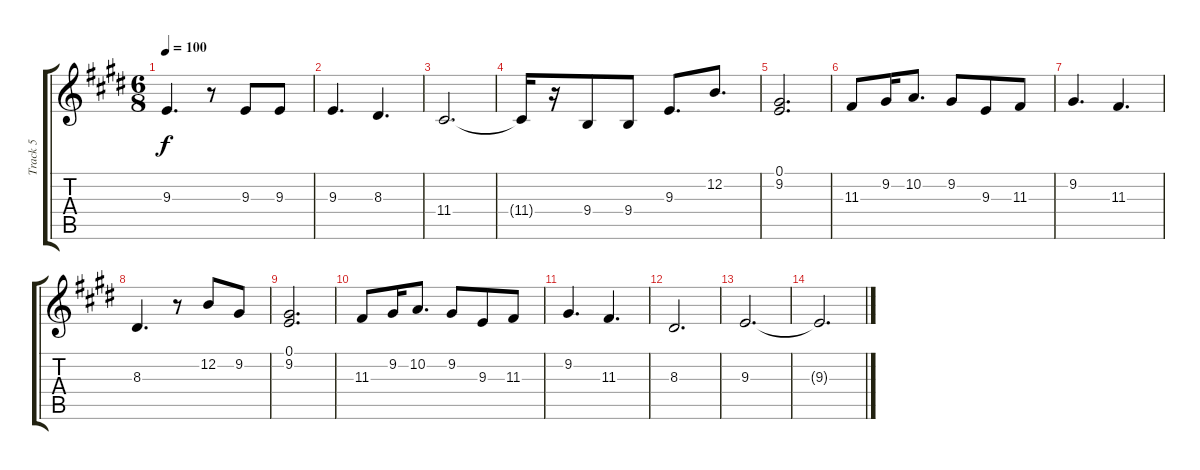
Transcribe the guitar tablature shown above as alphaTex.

\track ("Track 5" "Track 5") {instrument flute}
\staff {score tabs}
\tuning (E4 B3 G3 D3 A2 E2) {hide}
\ts (6 8)
\tempo 100
\clef g2
\ks c#minor
9.3.4{d dy f} r.8 9.3.8 9.3.8 |
9.3.4{d} 8.3.4{d} |
11.4.2{d} |
11.4{t}.16 r.16 9.4.8 9.4.8 9.3.8{d} 12.2.8{d} |
(0.1 9.2).2{d} |
11.3.8 9.2.16 10.2.8{d} 9.2.8 9.3.8 11.3.8 |
9.2.4{d} 11.3.4{d} |
8.3.4{d} r.8 12.2.8 9.2.8 |
(0.1 9.2).2{d} |
11.3.8 9.2.16 10.2.8{d} 9.2.8 9.3.8 11.3.8 |
9.2.4{d} 11.3.4{d} |
8.3.2{d} |
9.3.2{d} |
9.3{t}.2{d}
